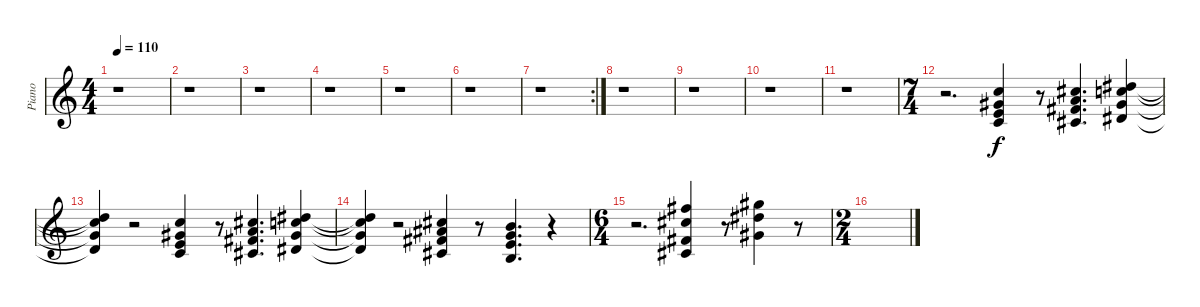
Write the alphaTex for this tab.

\track ("Piano" "Piano") {instrument acousticgrandpiano}
\staff {score}
\tuning (E4 B3 G3 D3 A2 E2) {hide}
\ts (4 4)
\tempo 110
\clef g2
\ks c
r.1{dy f} |
r.1 |
r.1 |
r.1 |
r.1 |
r.1 |
\rc 2
r.1 |
r.1 |
r.1 |
r.1 |
r.1 |
\ts (7 4)
r.2{d} (8.1 9.2 9.3 10.4).4 r.8 (9.1 10.2 11.3 11.4).4{d} (11.1 13.2 13.3 13.4).4 |
(11.1{t} 13.2{t} 13.3{t} 13.4{t}).4 r.2 (8.1 9.2 9.3 10.4).4 r.8 (9.1 10.2 11.3 11.4).4{d} (11.1 13.2 13.3 13.4).4 |
(11.1{t} 13.2{t} 13.3{t} 13.4{t}).4 r.2 (9.1 11.2 11.3 11.4).4 r.8 (7.1 8.2 9.3 9.4).4{d} r.4 |
\ts (6 4)
r.2{d} (14.1 14.2 11.3 11.4).4 r.8 (16.1 16.2 13.3).4 r.8 |
\ts (2 4)
